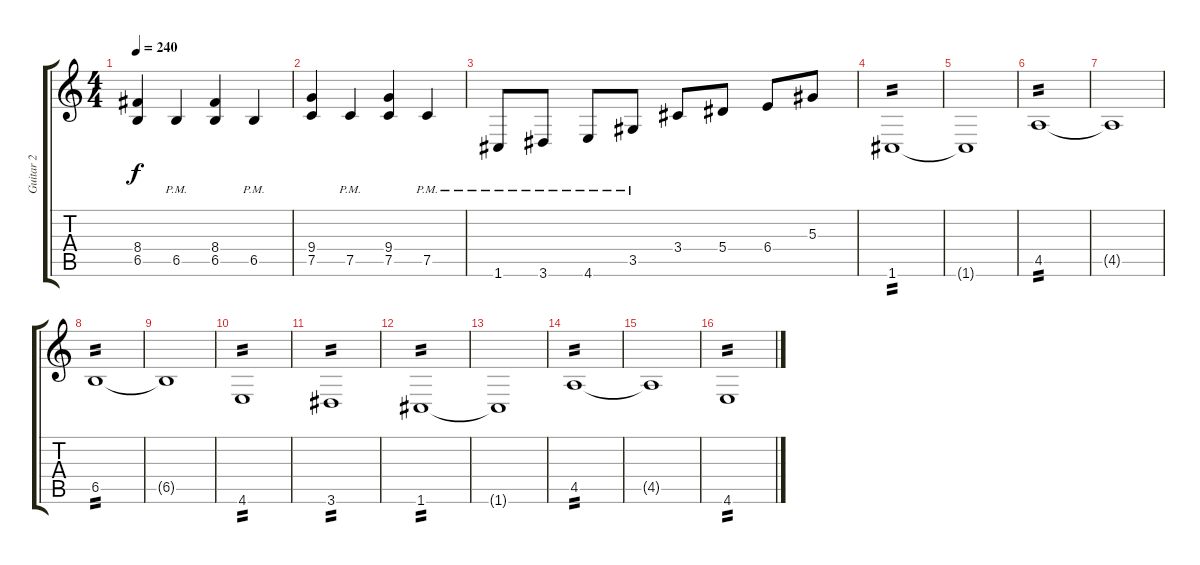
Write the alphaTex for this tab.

\track ("Guitar 2" "Guitar 2") {instrument distortionguitar}
\staff {score tabs}
\tuning (C4 G3 Eb3 Bb2 F2 C2) {hide}
\ts (4 4)
\tempo 240
\clef g2
\ks c
(8.4 6.5).4{dy f} 6.5{pm}.4 (8.4 6.5).4 6.5{pm}.4 |
(9.4 7.5).4 7.5{pm}.4 (9.4 7.5).4 7.5{pm}.4 |
1.6{pm}.8 3.6{pm}.8 4.6{pm}.8 3.5{pm}.8 3.4.8 5.4.8 6.4.8 5.3.8 |
1.6.1{tp 2} |
1.6{t}.1 |
4.5.1{tp 2} |
4.5{t}.1 |
6.5.1{tp 2} |
6.5{t}.1 |
4.6.1{tp 2} |
3.6.1{tp 2} |
1.6.1{tp 2} |
1.6{t}.1 |
4.5.1{tp 2} |
4.5{t}.1 |
4.6.1{tp 2}
